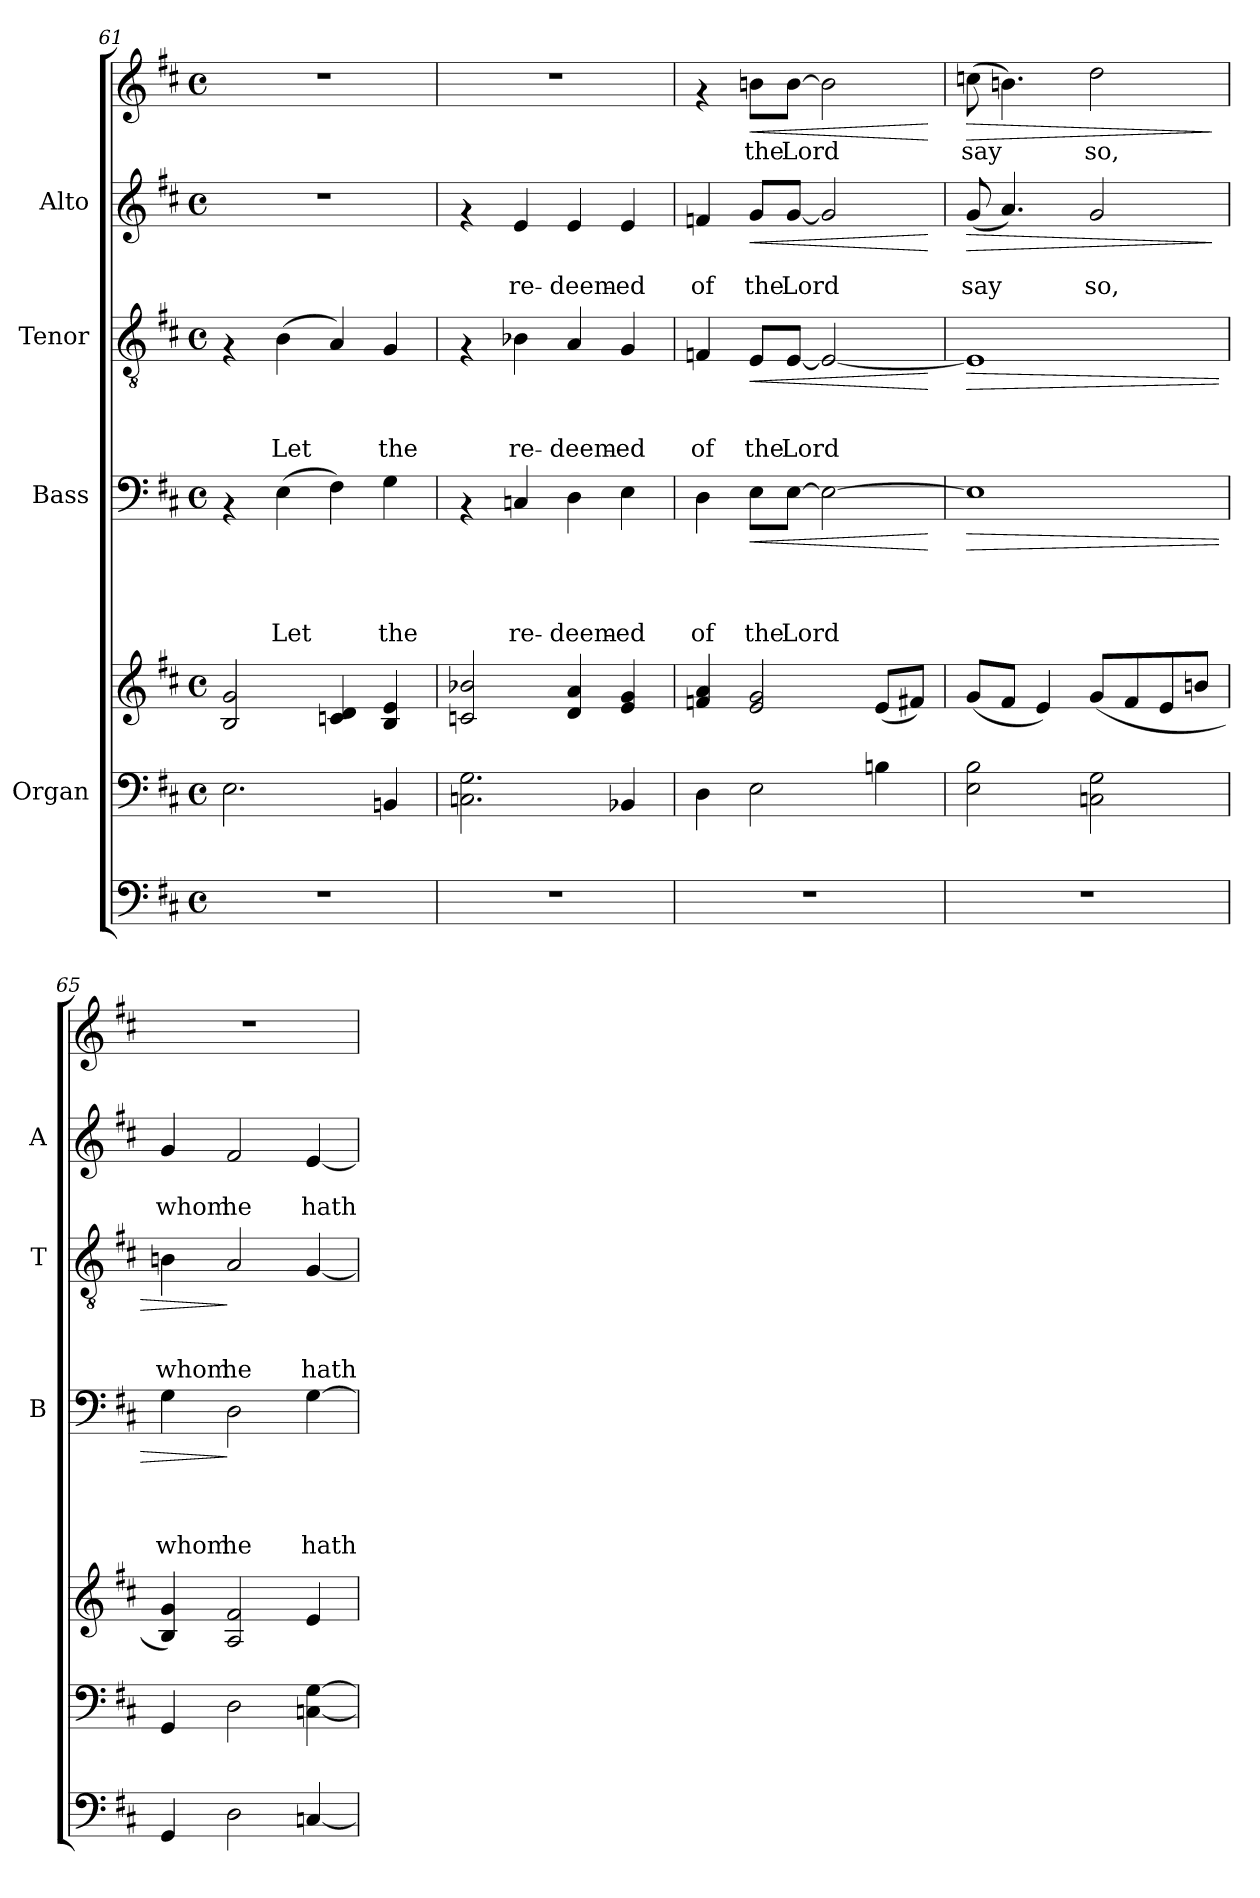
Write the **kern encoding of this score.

**kern	**kern	**kern	**kern	**text	**text	**text	**text	**dynam	**kern	**text	**text	**text	**dynam	**kern	**text	**text	**dynam	**kern	**text	**dynam
*part6	*part5	*part5	*part4	*part4	*part4	*part4	*part4	*part4	*part3	*part3	*part3	*part3	*part3	*part2	*part2	*part2	*part2	*part1	*part1	*part1
*staff7	*staff6	*staff5	*staff4	*staff4	*staff4	*staff4	*staff4	*staff4	*staff3	*staff3	*staff3	*staff3	*staff3	*staff2	*staff2	*staff2	*staff2	*staff1	*staff1	*staff1
*	*I"Organ	*	*I"Bass	*	*	*	*	*	*I"Tenor	*	*	*	*	*I"Alto	*	*	*	*	*	*
*	*	*	*I'B	*	*	*	*	*	*I'T	*	*	*	*	*I'A	*	*	*	*	*	*
*clefF4	*clefF4	*clefG2	*clefF4	*	*	*	*	*	*clefGv2	*	*	*	*	*clefG2	*	*	*	*clefG2	*	*
*k[f#c#]	*k[f#c#]	*k[f#c#]	*k[f#c#]	*	*	*	*	*	*k[f#c#]	*	*	*	*	*k[f#c#]	*	*	*	*k[f#c#]	*	*
*D:	*D:	*D:	*D:	*	*	*	*	*	*D:	*	*	*	*	*D:	*	*	*	*D:	*	*
*M4/4	*M4/4	*M4/4	*M4/4	*	*	*	*	*	*M4/4	*	*	*	*	*M4/4	*	*	*	*M4/4	*	*
*met(c)	*met(c)	*met(c)	*met(c)	*	*	*	*	*	*met(c)	*	*	*	*	*met(c)	*	*	*	*met(c)	*	*
=61	=61	=61	=61	=61	=61	=61	=61	=61	=61	=61	=61	=61	=61	=61	=61	=61	=61	=61	=61	=61
1r	2.E\	2B/ 2g/	4rAA	.	.	.	.	.	4rF	.	.	.	.	1r	.	.	.	1r	.	.
!	!	!	!	!	!	!	!LO:LY:b	!	!	!	!	!LO:LY:b	!	!	!	!	!	!	!	!
.	.	.	(>4E\	.	.	.	Let	.	(>4B\	.	.	Let	.	.	.	.	.	.	.	.
.	.	4cn/ 4d/	4F#\)	.	.	.	.	.	4A/)	.	.	.	.	.	.	.	.	.	.	.
!	!	!	!	!	!	!	!LO:LY:b	!	!	!	!	!LO:LY:b	!	!	!	!	!	!	!	!
.	4BBn/	4B/ 4e/	4G\	.	.	.	the	.	4G/	.	.	the	.	.	.	.	.	.	.	.
=62	=62	=62	=62	=62	=62	=62	=62	=62	=62	=62	=62	=62	=62	=62	=62	=62	=62	=62	=62	=62
1r	2.Cn\ 2.G\	2cn/ 2b-X/	4rAA	.	.	.	.	.	4rF	.	.	.	.	4rf	.	.	.	1r	.	.
!	!	!	!	!	!	!	!LO:LY:b	!	!	!	!	!LO:LY:b	!	!	!	!LO:LY:b	!	!	!	!
.	.	.	4Cn/	.	.	.	re-	.	4B-X\	.	.	re-	.	4e/	.	re-	.	.	.	.
!	!	!	!	!	!	!	!LO:LY:b	!	!	!	!	!LO:LY:b	!	!	!	!LO:LY:b	!	!	!	!
.	.	4d/ 4a/	4D\	.	.	.	-deem-	.	4A/	.	.	-deem-	.	4e/	.	-deem-	.	.	.	.
!	!	!	!	!	!	!	!LO:LY:b	!	!	!	!	!LO:LY:b	!	!	!	!LO:LY:b	!	!	!	!
.	4BB-X/	4e/ 4g/	4E\	.	.	.	-ed	.	4G/	.	.	-ed	.	4e/	.	-ed	.	.	.	.
=63	=63	=63	=63	=63	=63	=63	=63	=63	=63	=63	=63	=63	=63	=63	=63	=63	=63	=63	=63	=63
!	!	!	!	!	!	!	!LO:LY:b	!	!	!	!	!LO:LY:b	!	!	!	!LO:LY:b	!	!	!	!
1r	4D\	4fn/ 4a/	4D\	.	.	.	of	.	4Fn/	.	.	of	.	4fn/	.	of	.	4rf	.	.
!	!	!	!	!	!	!	!LO:LY:b	!LO:HP:b	!	!	!	!LO:LY:b	!LO:HP:b	!	!	!LO:LY:b	!LO:HP:b	!	!LO:LY:b	!LO:HP:b
.	2E\	2e/ 2g/	8E\L	.	.	.	the	<	8E/L	.	.	the	<	8g/L	.	the	<	8bn\L	the	<
!	!	!	!	!	!	!	!LO:LY:b	!	!	!	!	!LO:LY:b	!	!	!	!LO:LY:b	!	!	!LO:LY:b	!
.	.	.	[>8E\J	.	.	.	Lord	.	[<8E/J	.	.	Lord	.	[<8g/J	.	Lord	.	[>8b\J	Lord	.
.	.	.	2E\_	.	.	.	.	.	2E/_	.	.	.	.	2g/]	.	.	.	2b\]	.	.
.	4Bn\	(<8e/L	.	.	.	.	.	.	.	.	.	.	.	.	.	.	.	.	.	.
.	.	8f#X/J)	.	.	.	.	.	.	.	.	.	.	.	.	.	.	.	.	.	.
.	.	.	.	.	.	.	.	[	.	.	.	.	[	.	.	.	[	.	.	[
!!LO:PB:g=z
=64	=64	=64	=64	=64	=64	=64	=64	=64	=64	=64	=64	=64	=64	=64	=64	=64	=64	=64	=64	=64
!	!	!	!	!	!	!	!	!LO:HP:b	!	!	!	!	!LO:HP:b	!	!	!LO:LY:b	!LO:HP:b	!	!LO:LY:b	!LO:HP:b
1r	2E\ 2B\	(<8g/L	1E]	.	.	.	.	>	1E]	.	.	.	>	(<8g/	.	say	>	(>8ccn\	say	>
.	.	8f#/J	.	.	.	.	.	.	.	.	.	.	.	4.a/)	.	.	.	4.bn\)	.	.
.	.	4e/)	.	.	.	.	.	.	.	.	.	.	.	.	.	.	.	.	.	.
!	!	!	!	!	!	!	!	!	!	!	!	!	!	!	!	!LO:LY:b	!	!	!LO:LY:b	!
.	2Cn\ 2G\	(<8g/L	.	.	.	.	.	.	.	.	.	.	.	2g/	.	so,	.	2dd\	so,	.
.	.	8f#/	.	.	.	.	.	.	.	.	.	.	.	.	.	.	.	.	.	.
.	.	8e/	.	.	.	.	.	.	.	.	.	.	.	.	.	.	.	.	.	.
.	.	8bn/J	.	.	.	.	.	.	.	.	.	.	.	.	.	.	.	.	.	.
.	.	.	.	.	.	.	.	.	.	.	.	.	.	.	.	.	]	.	.	]
=65	=65	=65	=65	=65	=65	=65	=65	=65	=65	=65	=65	=65	=65	=65	=65	=65	=65	=65	=65	=65
!	!	!	!	!	!	!	!LO:LY:b	!	!	!	!	!LO:LY:b	!	!	!	!LO:LY:b	!	!	!	!
4GG/	4GG/	4B/ 4g/)	4G\	.	.	.	whom	.	4Bn\	.	.	whom	.	4g/	.	whom	.	1r	.	.
!	!	!	!	!	!	!	!LO:LY:b	!	!	!	!	!LO:LY:b	!	!	!	!LO:LY:b	!	!	!	!
2D\	2D\	2A/ 2f#/	2D\	.	.	.	he	]	2A/	.	.	he	]	2f#/	.	he	.	.	.	.
!	!	!	!	!	!	!	!LO:LY:b	!	!	!	!	!LO:LY:b	!	!	!	!LO:LY:b	!	!	!	!
[<4Cn/	[<4Cn\ [>4G\	4e/	[>4G\	.	.	.	hath	.	[<4G/	.	.	hath	.	[<4e/	.	hath	.	.	.	.
=	=	=	=	=	=	=	=	=	=	=	=	=	=	=	=	=	=	=	=	=
*-	*-	*-	*-	*-	*-	*-	*-	*-	*-	*-	*-	*-	*-	*-	*-	*-	*-	*-	*-	*-
